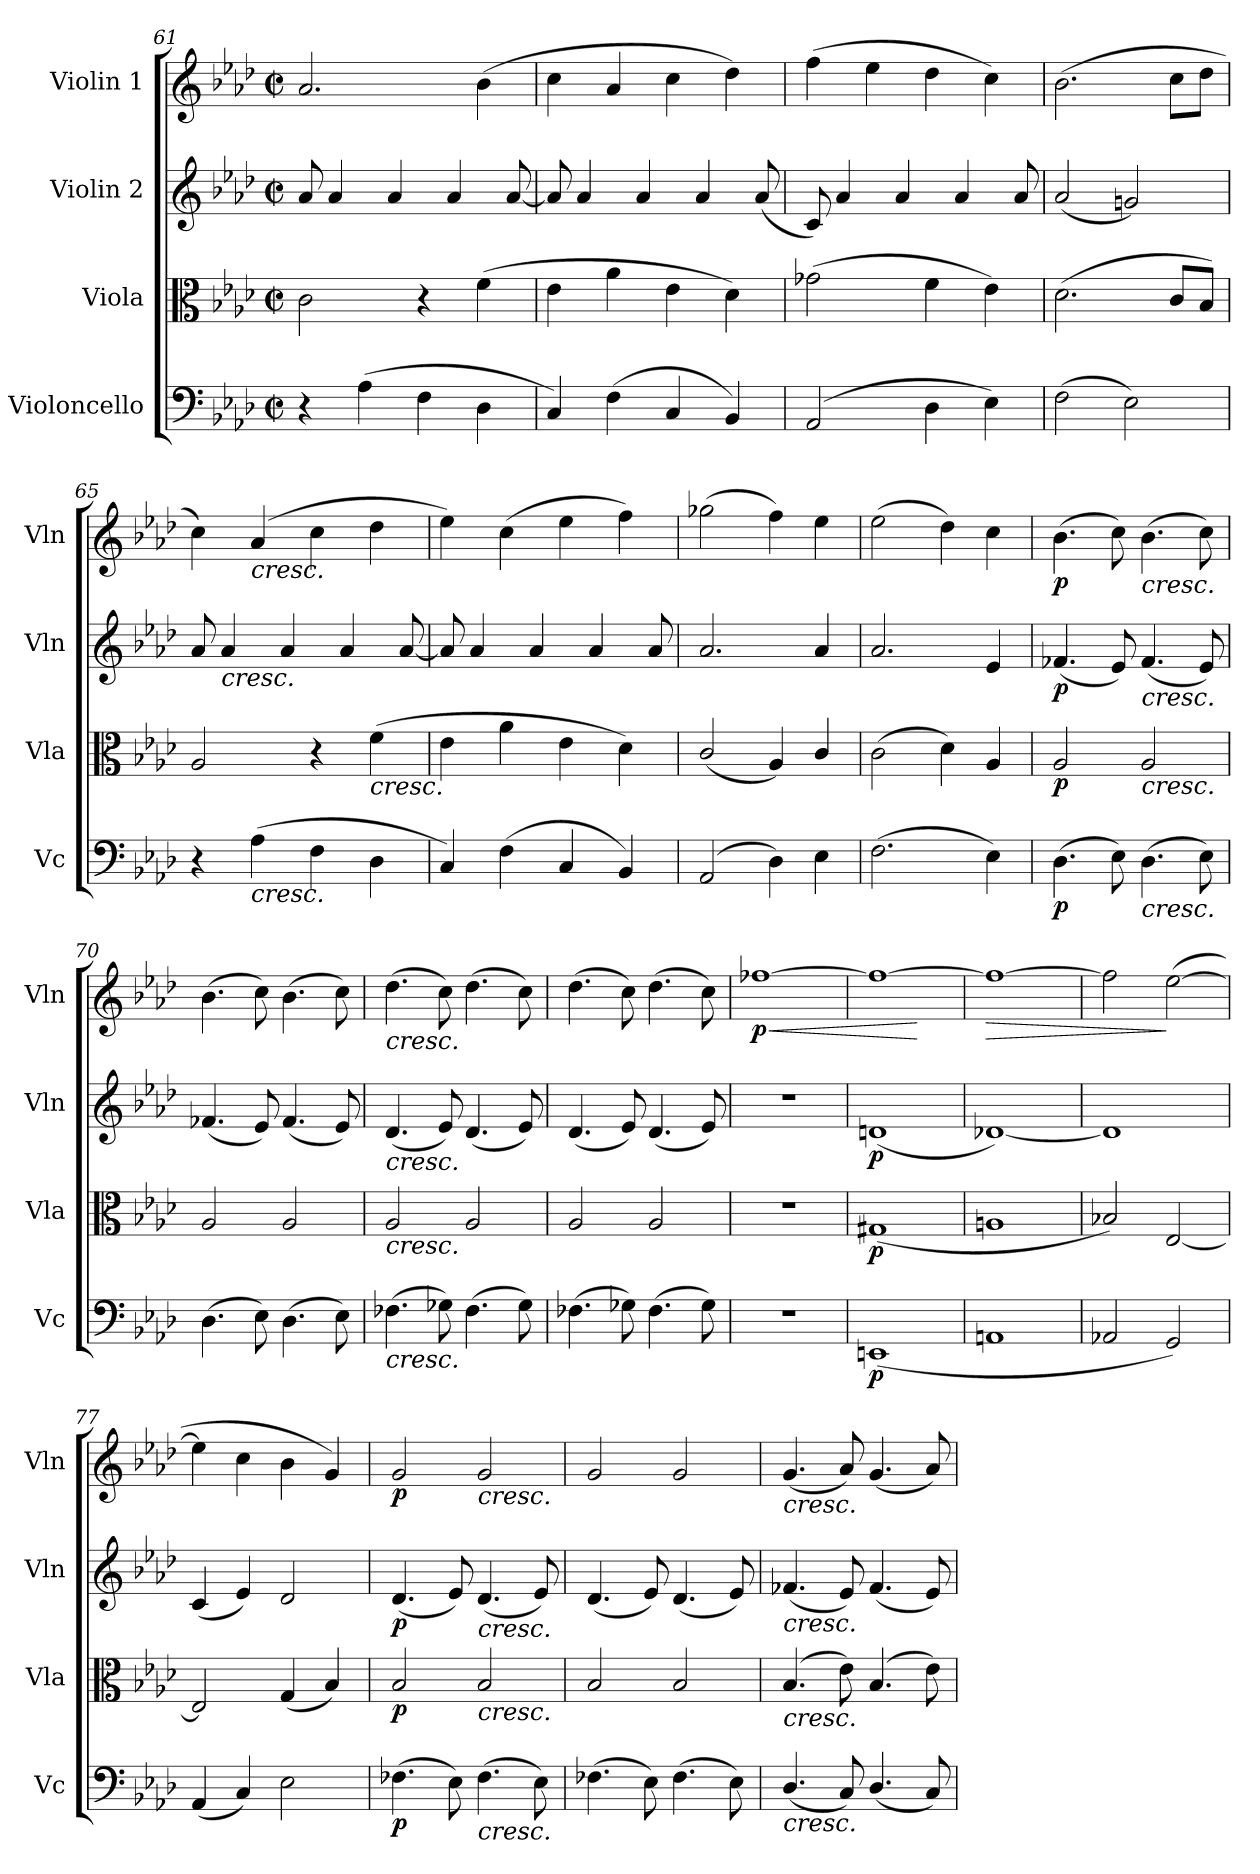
**kern	**dynam	**kern	**dynam	**kern	**dynam	**kern	**dynam
*part4	*part4	*part3	*part3	*part2	*part2	*part1	*part1
*staff4	*staff4	*staff3	*staff3	*staff2	*staff2	*staff1	*staff1
*I"Violoncello	*	*I"Viola	*	*I"Violin 2	*	*I"Violin 1	*
*I'Vc	*	*I'Vla	*	*I'Vln	*	*I'Vln	*
*clefF4	*	*clefC3	*	*clefG2	*	*clefG2	*
*k[b-e-a-d-]	*	*k[b-e-a-d-]	*	*k[b-e-a-d-]	*	*k[b-e-a-d-]	*
*M2/2	*	*M2/2	*	*M2/2	*	*M2/2	*
*met(c|)	*	*met(c|)	*	*met(c|)	*	*met(c|)	*
=61	=61	=61	=61	=61	=61	=61	=61
4r	.	2c\	.	8a-/	.	2.a-/	.
.	.	.	.	4a-/	.	.	.
(4A-\	.	.	.	.	.	.	.
.	.	.	.	4a-/	.	.	.
4F\	.	4r	.	.	.	.	.
.	.	.	.	4a-/	.	.	.
4D-\	.	(4f\	.	.	.	(4b-\	.
.	.	.	.	[8a-/	.	.	.
=62	=62	=62	=62	=62	=62	=62	=62
4C/)	.	4e-\	.	8a-/]	.	4cc\	.
.	.	.	.	4a-/	.	.	.
(4F\	.	4a-\	.	.	.	4a-/	.
.	.	.	.	4a-/	.	.	.
4C/	.	4e-\	.	.	.	4cc\	.
.	.	.	.	4a-/	.	.	.
4BB-/)	.	4d-\)	.	.	.	4dd-\)	.
.	.	.	.	(8a-/	.	.	.
=63	=63	=63	=63	=63	=63	=63	=63
(2AA-/	.	(2g-X\	.	8c/)	.	(4ff\	.
.	.	.	.	4a-/	.	.	.
.	.	.	.	.	.	4ee-\	.
.	.	.	.	4a-/	.	.	.
4D-\	.	4f\	.	.	.	4dd-\	.
.	.	.	.	4a-/	.	.	.
4E-\)	.	4e-\)	.	.	.	4cc\)	.
.	.	.	.	8a-/	.	.	.
!!LO:LB:g=z
=64	=64	=64	=64	=64	=64	=64	=64
(2F\	.	(2.d-\	.	(2a-/	.	(2.b-\	.
2E-\)	.	.	.	2gn/)	.	.	.
.	.	8c/L	.	.	.	8cc\L	.
.	.	8B-/J)	.	.	.	8dd-\J	.
!!LO:LB:g=z
=65	=65	=65	=65	=65	=65	=65	=65
4r	.	2A-/	.	8a-/	.	4cc\)	.
!	!	!	!	!LO:TX:b:i:t=cresc.	!	!	!
.	.	.	.	4a-/	.	.	.
!	!	!	!	!	!	!LO:TX:b:i:t=cresc.	!
!LO:TX:b:i:t=cresc.	!	!	!	!	!	!	!
(4A-\	.	.	.	.	.	(4a-/	.
.	.	.	.	4a-/	.	.	.
4F\	.	4r	.	.	.	4cc\	.
.	.	.	.	4a-/	.	.	.
!	!	!LO:TX:b:i:t=cresc.	!	!	!	!	!
4D-\	.	(4f\	.	.	.	4dd-\	.
.	.	.	.	[8a-/	.	.	.
=66	=66	=66	=66	=66	=66	=66	=66
4C/)	.	4e-\	.	8a-/]	.	4ee-\)	.
.	.	.	.	4a-/	.	.	.
(4F\	.	4a-\	.	.	.	(4cc\	.
.	.	.	.	4a-/	.	.	.
4C/	.	4e-\	.	.	.	4ee-\	.
.	.	.	.	4a-/	.	.	.
4BB-/)	.	4d-\)	.	.	.	4ff\)	.
.	.	.	.	8a-/	.	.	.
=67	=67	=67	=67	=67	=67	=67	=67
(2AA-/	.	(2c/	.	2.a-/	.	(2gg-X\	.
4D-\)	.	4A-/)	.	.	.	4ff\)	.
4E-\	.	4c/	.	4a-/	.	4ee-\	.
=68	=68	=68	=68	=68	=68	=68	=68
(2.F\	.	(2c\	.	2.a-/	.	(2ee-\	.
.	.	4d-\)	.	.	.	4dd-\)	.
4E-\)	.	4A-/	.	4e-/	.	4cc\	.
=69	=69	=69	=69	=69	=69	=69	=69
!	!LO:DY:b	!	!LO:DY:b	!	!LO:DY:b	!	!LO:DY:b
(4.D-\	p	2A-/	p	(4.f-X/	p	(4.b-\	p
8E-\)	.	.	.	8e-/)	.	8cc\)	.
!	!	!	!	!	!	!LO:TX:b:i:t=cresc.	!
!	!	!	!	!LO:TX:b:i:t=cresc.	!	!	!
!	!	!LO:TX:b:i:t=cresc.	!	!	!	!	!
!LO:TX:b:i:t=cresc.	!	!	!	!	!	!	!
(4.D-\	.	2A-/	.	(4.f-/	.	(4.b-\	.
8E-\)	.	.	.	8e-/)	.	8cc\)	.
=70	=70	=70	=70	=70	=70	=70	=70
(4.D-\	.	2A-/	.	(4.f-X/	.	(4.b-\	.
8E-\)	.	.	.	8e-/)	.	8cc\)	.
(4.D-\	.	2A-/	.	(4.f-/	.	(4.b-\	.
8E-\)	.	.	.	8e-/)	.	8cc\)	.
=71	=71	=71	=71	=71	=71	=71	=71
!	!	!	!	!	!	!LO:TX:b:i:t=cresc.	!
!	!	!	!	!LO:TX:b:i:t=cresc.	!	!	!
!	!	!LO:TX:b:i:t=cresc.	!	!	!	!	!
!LO:TX:b:i:t=cresc.	!	!	!	!	!	!	!
(4.F-X\	.	2A-/	.	(4.d-/	.	(4.dd-\	.
8G-X\)	.	.	.	8e-/)	.	8cc\)	.
(4.F-\	.	2A-/	.	(4.d-/	.	(4.dd-\	.
8G-\)	.	.	.	8e-/)	.	8cc\)	.
=72	=72	=72	=72	=72	=72	=72	=72
(4.F-X\	.	2A-/	.	(4.d-/	.	(4.dd-\	.
8G-X\)	.	.	.	8e-/)	.	8cc\)	.
(4.F-\	.	2A-/	.	(4.d-/	.	(4.dd-\	.
8G-\)	.	.	.	8e-/)	.	8cc\)	.
=73	=73	=73	=73	=73	=73	=73	=73
!	!	!	!	!	!	!	!LO:HP:b
!	!	!	!	!	!	!	!LO:DY:n=1:b
1r	.	1r	.	1r	.	[1ff-X	< p
=74	=74	=74	=74	=74	=74	=74	=74
!	!LO:DY:b	!	!LO:DY:b	!	!LO:DY:b	!	!
(1EEn	p	(<1G#X	p	(1dn	p	1ff-_	.
.	.	.	.	.	.	.	[
=75	=75	=75	=75	=75	=75	=75	=75
!	!	!	!	!	!	!	!LO:HP:b
1AAn	.	1An	.	[1d-X)	.	1ff-_	>
=76	=76	=76	=76	=76	=76	=76	=76
2AA-X/	.	2B-X/)	.	1d-]	.	2ff-\]	.
2GG/)	.	[2E-/	.	.	.	([2ee-\	]
=77	=77	=77	=77	=77	=77	=77	=77
(4AA-/	.	2E-/]	.	(4c/	.	4ee-\]	.
4C/)	.	.	.	4e-/)	.	4cc\	.
2E-\	.	(4G/	.	2d-/	.	4b-\	.
.	.	4B-/)	.	.	.	4g/)	.
!!LO:PB:g=z
=78	=78	=78	=78	=78	=78	=78	=78
!	!LO:DY:b	!	!LO:DY:b	!	!LO:DY:b	!	!LO:DY:b
(4.F-X\	p	2B-/	p	(4.d-/	p	2g/	p
8E-\)	.	.	.	8e-/)	.	.	.
!	!	!	!	!	!	!LO:TX:b:i:t=cresc.	!
!	!	!	!	!LO:TX:b:i:t=cresc.	!	!	!
!	!	!LO:TX:b:i:t=cresc.	!	!	!	!	!
!LO:TX:b:i:t=cresc.	!	!	!	!	!	!	!
(4.F-\	.	2B-/	.	(4.d-/	.	2g/	.
8E-\)	.	.	.	8e-/)	.	.	.
=79	=79	=79	=79	=79	=79	=79	=79
(4.F-X\	.	2B-/	.	(4.d-/	.	2g/	.
8E-\)	.	.	.	8e-/)	.	.	.
(4.F-\	.	2B-/	.	(4.d-/	.	2g/	.
8E-\)	.	.	.	8e-/)	.	.	.
=80	=80	=80	=80	=80	=80	=80	=80
!	!	!	!	!	!	!LO:TX:b:i:t=cresc.	!
!	!	!	!	!LO:TX:b:i:t=cresc.	!	!	!
!	!	!LO:TX:b:i:t=cresc.	!	!	!	!	!
!LO:TX:b:i:t=cresc.	!	!	!	!	!	!	!
(4.D-/	.	(4.B-/	.	(4.f-X/	.	(4.g/	.
8C/)	.	8e-\)	.	8e-/)	.	8a-/)	.
(4.D-/	.	(4.B-/	.	(4.f-/	.	(4.g/	.
8C/)	.	8e-\)	.	8e-/)	.	8a-/)	.
=	=	=	=	=	=	=	=
*-	*-	*-	*-	*-	*-	*-	*-
